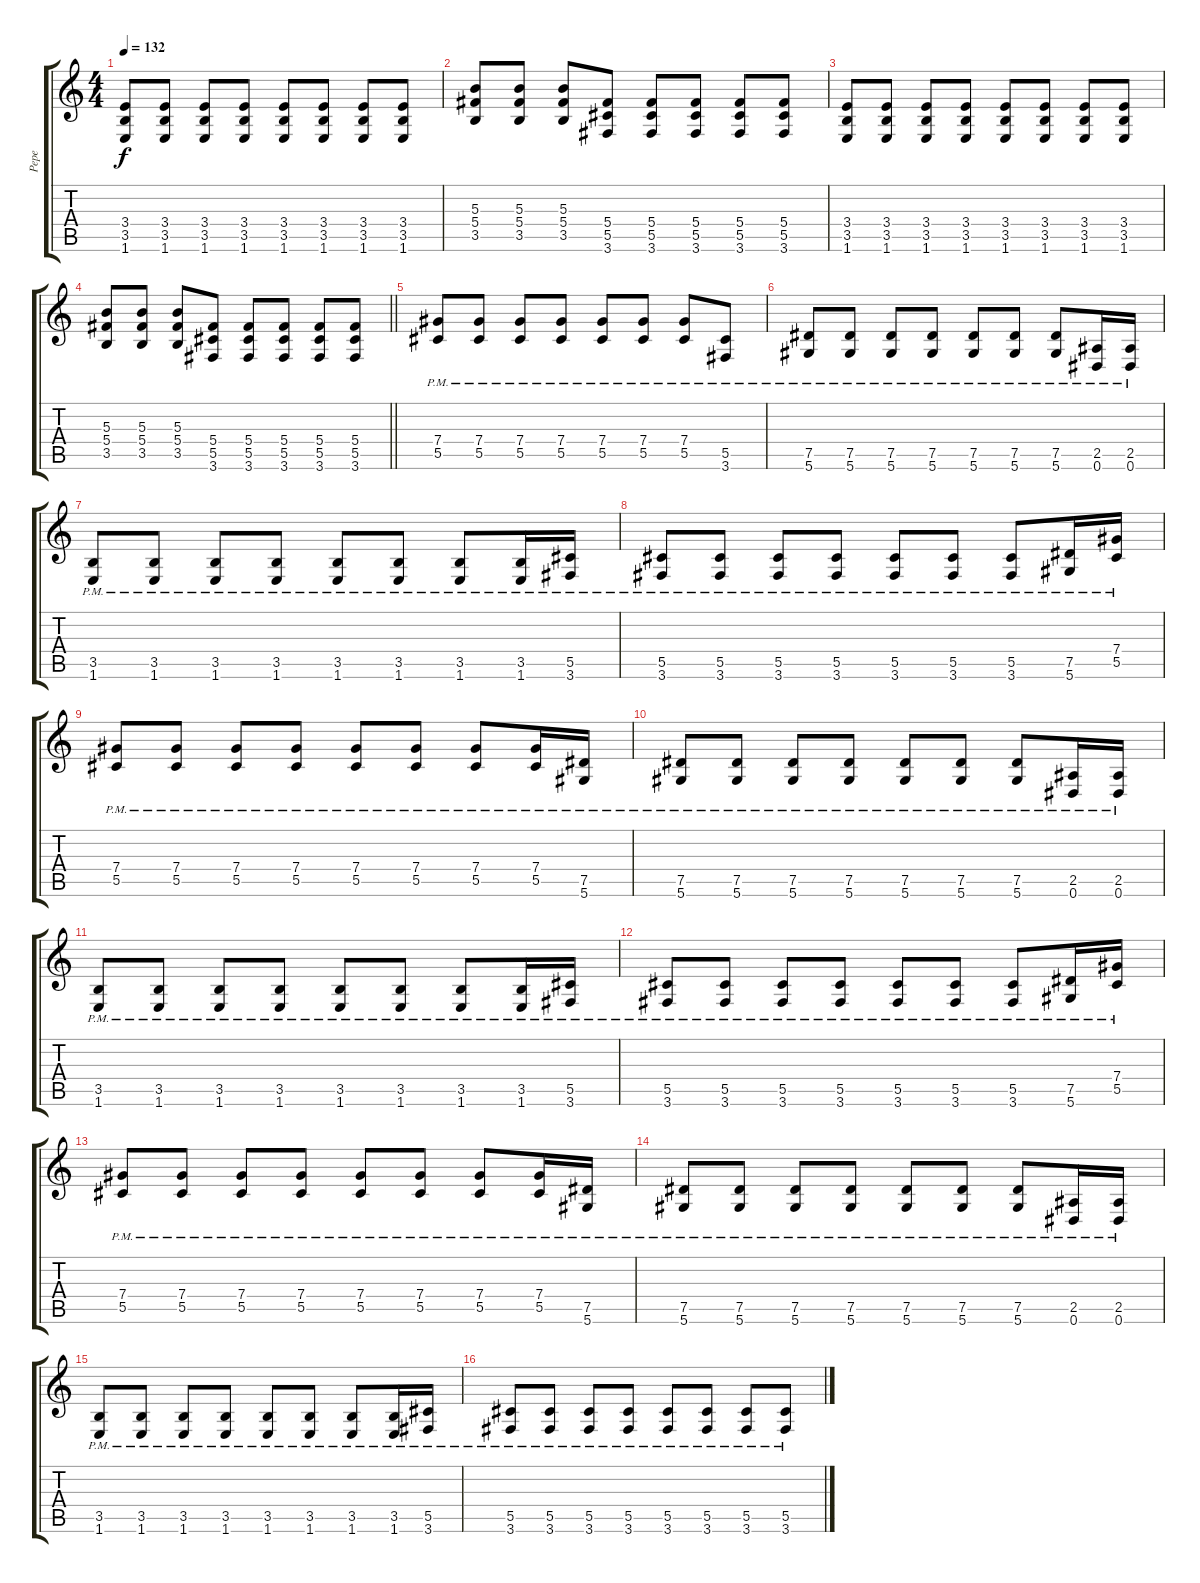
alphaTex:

\track ("Pepe" "Pepe") {instrument distortionguitar}
\staff {score tabs}
\tuning (Eb4 Bb3 Gb3 Db3 Ab2 Eb2) {hide}
\ts (4 4)
\tempo 132
\clef g2
\ks c
(3.4 3.5 1.6).8{dy f} (3.4 3.5 1.6).8 (3.4 3.5 1.6).8 (3.4 3.5 1.6).8 (3.4 3.5 1.6).8 (3.4 3.5 1.6).8 (3.4 3.5 1.6).8 (3.4 3.5 1.6).8 |
(5.3 5.4 3.5).8 (5.3 5.4 3.5).8 (5.3 5.4 3.5).8 (5.4 5.5 3.6).8 (5.4 5.5 3.6).8 (5.4 5.5 3.6).8 (5.4 5.5 3.6).8 (5.4 5.5 3.6).8 |
(3.4 3.5 1.6).8 (3.4 3.5 1.6).8 (3.4 3.5 1.6).8 (3.4 3.5 1.6).8 (3.4 3.5 1.6).8 (3.4 3.5 1.6).8 (3.4 3.5 1.6).8 (3.4 3.5 1.6).8 |
\barLineRight lightlight
(5.3 5.4 3.5).8 (5.3 5.4 3.5).8 (5.3 5.4 3.5).8 (5.4 5.5 3.6).8 (5.4 5.5 3.6).8 (5.4 5.5 3.6).8 (5.4 5.5 3.6).8 (5.4 5.5 3.6).8 |
(7.4{pm} 5.5{pm}).8 (7.4{pm} 5.5{pm}).8 (7.4{pm} 5.5{pm}).8 (7.4{pm} 5.5{pm}).8 (7.4{pm} 5.5{pm}).8 (7.4{pm} 5.5{pm}).8 (7.4{pm} 5.5{pm}).8 (5.5{pm} 3.6{pm}).8 |
(7.5{pm} 5.6{pm}).8 (7.5{pm} 5.6{pm}).8 (7.5{pm} 5.6{pm}).8 (7.5{pm} 5.6{pm}).8 (7.5{pm} 5.6{pm}).8 (7.5{pm} 5.6{pm}).8 (7.5{pm} 5.6{pm}).8 (2.5{pm} 0.6{pm}).16 (2.5{pm} 0.6{pm}).16 |
(3.5{pm} 1.6{pm}).8 (3.5{pm} 1.6{pm}).8 (3.5{pm} 1.6{pm}).8 (3.5{pm} 1.6{pm}).8 (3.5{pm} 1.6{pm}).8 (3.5{pm} 1.6{pm}).8 (3.5{pm} 1.6{pm}).8 (3.5{pm} 1.6{pm}).16 (5.5{pm} 3.6{pm}).16 |
(5.5{pm} 3.6{pm}).8 (5.5{pm} 3.6{pm}).8 (5.5{pm} 3.6{pm}).8 (5.5{pm} 3.6{pm}).8 (5.5{pm} 3.6{pm}).8 (5.5{pm} 3.6{pm}).8 (5.5{pm} 3.6{pm}).8 (7.5{pm} 5.6{pm}).16 (7.4{pm} 5.5{pm}).16 |
(7.4{pm} 5.5{pm}).8 (7.4{pm} 5.5{pm}).8 (7.4{pm} 5.5{pm}).8 (7.4{pm} 5.5{pm}).8 (7.4{pm} 5.5{pm}).8 (7.4{pm} 5.5{pm}).8 (7.4{pm} 5.5{pm}).8 (7.4{pm} 5.5{pm}).16 (7.5{pm} 5.6{pm}).16 |
(7.5{pm} 5.6{pm}).8 (7.5{pm} 5.6{pm}).8 (7.5{pm} 5.6{pm}).8 (7.5{pm} 5.6{pm}).8 (7.5{pm} 5.6{pm}).8 (7.5{pm} 5.6{pm}).8 (7.5{pm} 5.6{pm}).8 (2.5{pm} 0.6{pm}).16 (2.5{pm} 0.6{pm}).16 |
(3.5{pm} 1.6{pm}).8 (3.5{pm} 1.6{pm}).8 (3.5{pm} 1.6{pm}).8 (3.5{pm} 1.6{pm}).8 (3.5{pm} 1.6{pm}).8 (3.5{pm} 1.6{pm}).8 (3.5{pm} 1.6{pm}).8 (3.5{pm} 1.6{pm}).16 (5.5{pm} 3.6{pm}).16 |
(5.5{pm} 3.6{pm}).8 (5.5{pm} 3.6{pm}).8 (5.5{pm} 3.6{pm}).8 (5.5{pm} 3.6{pm}).8 (5.5{pm} 3.6{pm}).8 (5.5{pm} 3.6{pm}).8 (5.5{pm} 3.6{pm}).8 (7.5{pm} 5.6{pm}).16 (7.4{pm} 5.5{pm}).16 |
(7.4{pm} 5.5{pm}).8 (7.4{pm} 5.5{pm}).8 (7.4{pm} 5.5{pm}).8 (7.4{pm} 5.5{pm}).8 (7.4{pm} 5.5{pm}).8 (7.4{pm} 5.5{pm}).8 (7.4{pm} 5.5{pm}).8 (7.4{pm} 5.5{pm}).16 (7.5{pm} 5.6{pm}).16 |
(7.5{pm} 5.6{pm}).8 (7.5{pm} 5.6{pm}).8 (7.5{pm} 5.6{pm}).8 (7.5{pm} 5.6{pm}).8 (7.5{pm} 5.6{pm}).8 (7.5{pm} 5.6{pm}).8 (7.5{pm} 5.6{pm}).8 (2.5{pm} 0.6{pm}).16 (2.5{pm} 0.6{pm}).16 |
(3.5{pm} 1.6{pm}).8 (3.5{pm} 1.6{pm}).8 (3.5{pm} 1.6{pm}).8 (3.5{pm} 1.6{pm}).8 (3.5{pm} 1.6{pm}).8 (3.5{pm} 1.6{pm}).8 (3.5{pm} 1.6{pm}).8 (3.5{pm} 1.6{pm}).16 (5.5{pm} 3.6{pm}).16 |
(5.5{pm} 3.6{pm}).8 (5.5{pm} 3.6{pm}).8 (5.5{pm} 3.6{pm}).8 (5.5{pm} 3.6{pm}).8 (5.5{pm} 3.6{pm}).8 (5.5{pm} 3.6{pm}).8 (5.5{pm} 3.6{pm}).8 (5.5{pm} 3.6{pm}).8
